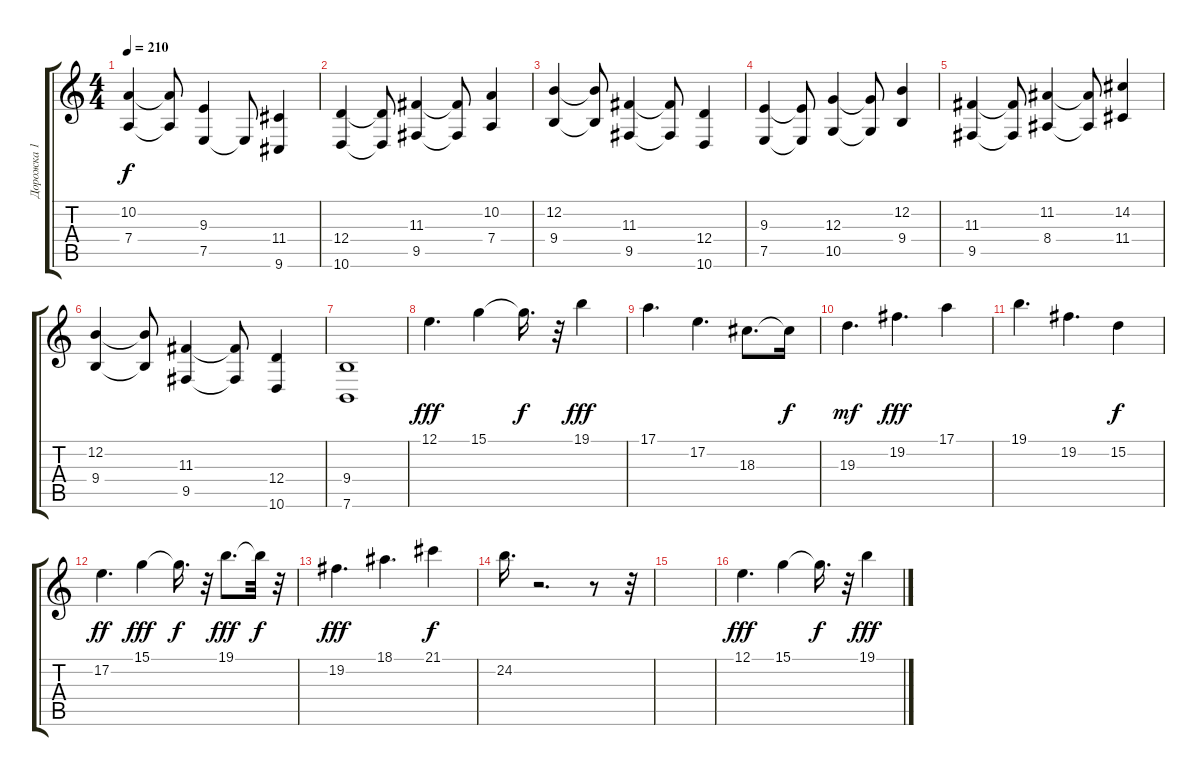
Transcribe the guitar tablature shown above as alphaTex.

\track ("Дорожка 1" "Дорожка 1") {instrument fx5brightness}
\staff {score tabs}
\tuning (E4 B3 G3 D3 A2 E2) {hide}
\ts (4 4)
\tempo 210
\clef g2
\ks c
(10.2 7.4).4{dy f} (10.2{t} 7.4{t}).8 (9.3 7.5).4 7.5{t}.8 (11.4 9.6).4 |
(12.4 10.6).4 (12.4{t} 10.6{t}).8 (11.3 9.5).4 (11.3{t} 9.5{t}).8 (10.2 7.4).4 |
(12.2 9.4).4 (12.2{t} 9.4{t}).8 (11.3 9.5).4 (11.3{t} 9.5{t}).8 (12.4 10.6).4 |
(9.3 7.5).4 (9.3{t} 7.5{t}).8 (12.3 10.5).4 (12.3{t} 10.5{t}).8 (12.2 9.4).4 |
(11.3 9.5).4 (11.3{t} 9.5{t}).8 (11.2 8.4).4 (11.2{t} 8.4{t}).8 (14.2 11.4).4 |
(12.2 9.4).4 (12.2{t} 9.4{t}).8 (11.3 9.5).4 (11.3{t} 9.5{t}).8 (12.4 10.6).4 |
(9.4 7.6).1 |
12.1.4{d dy fff} 15.1.4 15.1{t}.16{d dy f} r.32 19.1.4{dy fff} |
17.1.4{d} 17.2.4{d} 18.3.8{d} 18.3{t}.16{dy f} |
19.3.4{d dy mf} 19.2.4{d dy fff} 17.1.4 |
19.1.4{d} 19.2.4{d} 15.2.4{dy f} |
17.2.4{d dy ff} 15.1.4{dy fff} 15.1{t}.16{d dy f} r.32 19.1.8{d dy fff} 19.1{t}.32{dy f} r.32 |
19.2.4{d dy fff} 18.1.4{d} 21.1.4{dy f} |
24.2.16{d} r.2{d} r.8 r.32 |
|
12.1.4{d dy fff} 15.1.4 15.1{t}.16{d dy f} r.32 19.1.4{dy fff}
